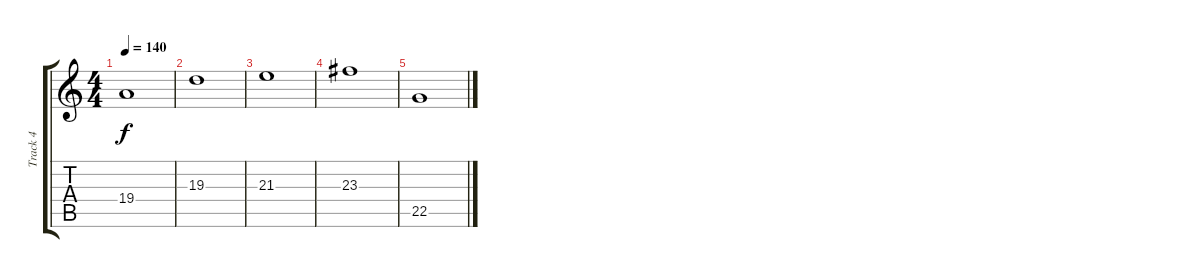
\track ("Track 4" "Track 4") {instrument flute}
\staff {score tabs}
\tuning (E4 B3 G3 D3 A2 E2) {hide}
\ts (4 4)
\tempo 140
\clef g2
\ks c
19.4.1{dy f} |
19.3.1 |
21.3.1 |
23.3.1 |
22.5.1
